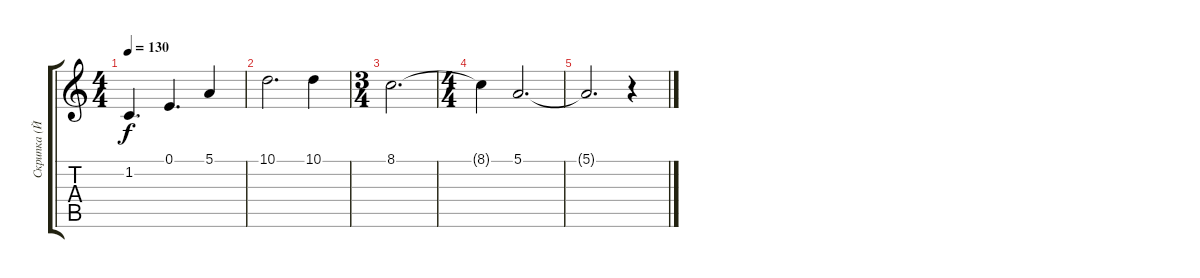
\track ("Скрипка (Йорик)" "Скрипка (Й") {instrument violin}
\staff {score tabs}
\tuning (E4 B3 G3 D3 A2 E2) {hide}
\ts (4 4)
\tempo 130
\clef g2
\ks c
1.2.4{d dy f} 0.1.4{d} 5.1.4 |
10.1.2{d} 10.1.4 |
\ts (3 4)
8.1.2{d} |
\ts (4 4)
8.1{t}.4 5.1.2{d volume 0} |
5.1{t}.2{d} r.4
